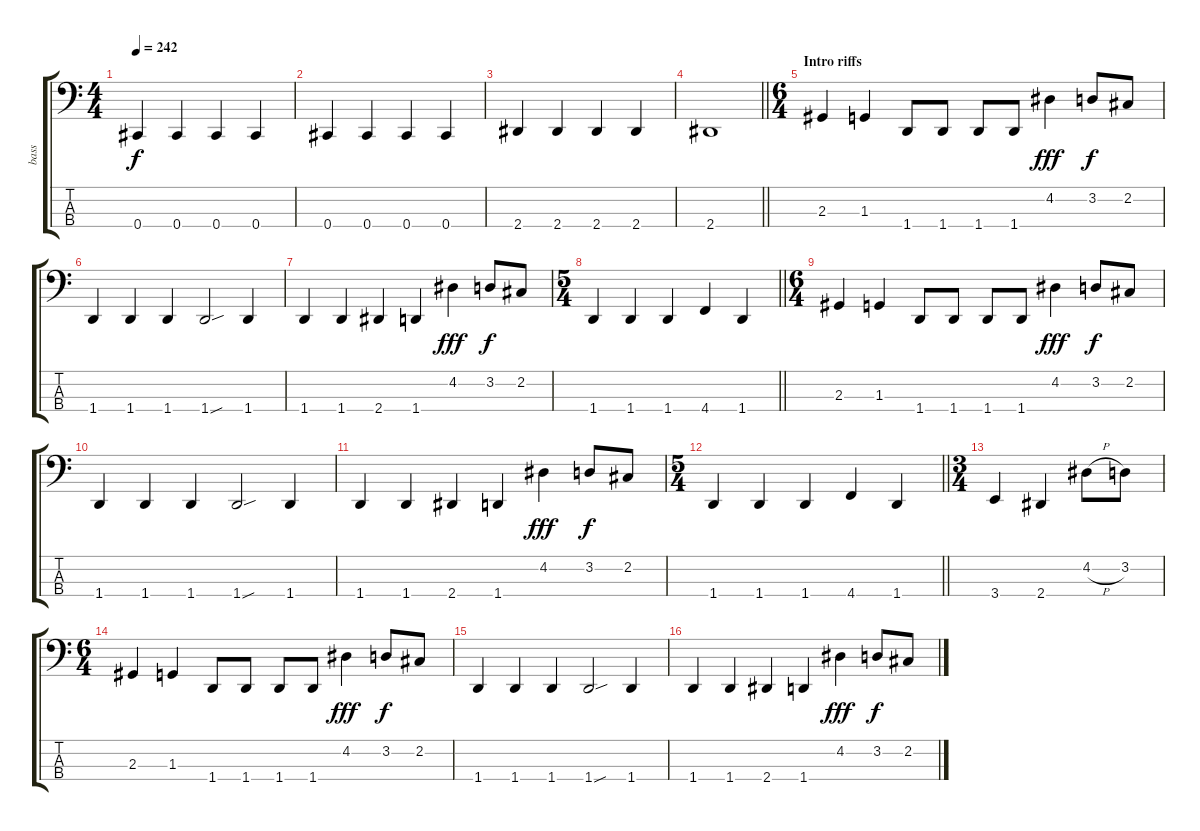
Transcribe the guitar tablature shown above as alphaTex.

\track ("bass" "bass") {instrument electricbasspick}
\staff {score tabs}
\tuning (E2 B1 Gb1 Db1) {hide}
\ts (4 4)
\tempo 242
\clef f4
\ks c
0.4.4{dy f} 0.4.4 0.4.4 0.4.4 |
0.4.4 0.4.4 0.4.4 0.4.4 |
2.4.4 2.4.4 2.4.4 2.4.4 |
\barLineRight lightlight
2.4.1 |
\ts (6 4)
\section ("" "Intro riffs")
2.3.4{volume 11} 1.3.4 1.4.8 1.4.8 1.4.8 1.4.8 4.2.4{dy fff} 3.2.8{dy f} 2.2.8 |
1.4.4 1.4.4 1.4.4 1.4{sou}.2 1.4.4 |
1.4.4 1.4.4 2.4.4 1.4.4 4.2.4{dy fff} 3.2.8{dy f} 2.2.8 |
\ts (5 4)
\barLineRight lightlight
1.4.4 1.4.4 1.4.4 4.4.4 1.4.4 |
\ts (6 4)
2.3.4 1.3.4 1.4.8 1.4.8 1.4.8 1.4.8 4.2.4{dy fff} 3.2.8{dy f} 2.2.8 |
1.4.4 1.4.4 1.4.4 1.4{sou}.2 1.4.4 |
1.4.4 1.4.4 2.4.4 1.4.4 4.2.4{dy fff} 3.2.8{dy f} 2.2.8 |
\ts (5 4)
\barLineRight lightlight
1.4.4 1.4.4 1.4.4 4.4.4 1.4.4 |
\ts (3 4)
3.4.4 2.4.4 4.2{h}.8 3.2.8 |
\ts (6 4)
2.3.4 1.3.4 1.4.8 1.4.8 1.4.8 1.4.8 4.2.4{dy fff} 3.2.8{dy f} 2.2.8 |
1.4.4 1.4.4 1.4.4 1.4{sou}.2 1.4.4 |
1.4.4 1.4.4 2.4.4 1.4.4 4.2.4{dy fff} 3.2.8{dy f} 2.2.8
